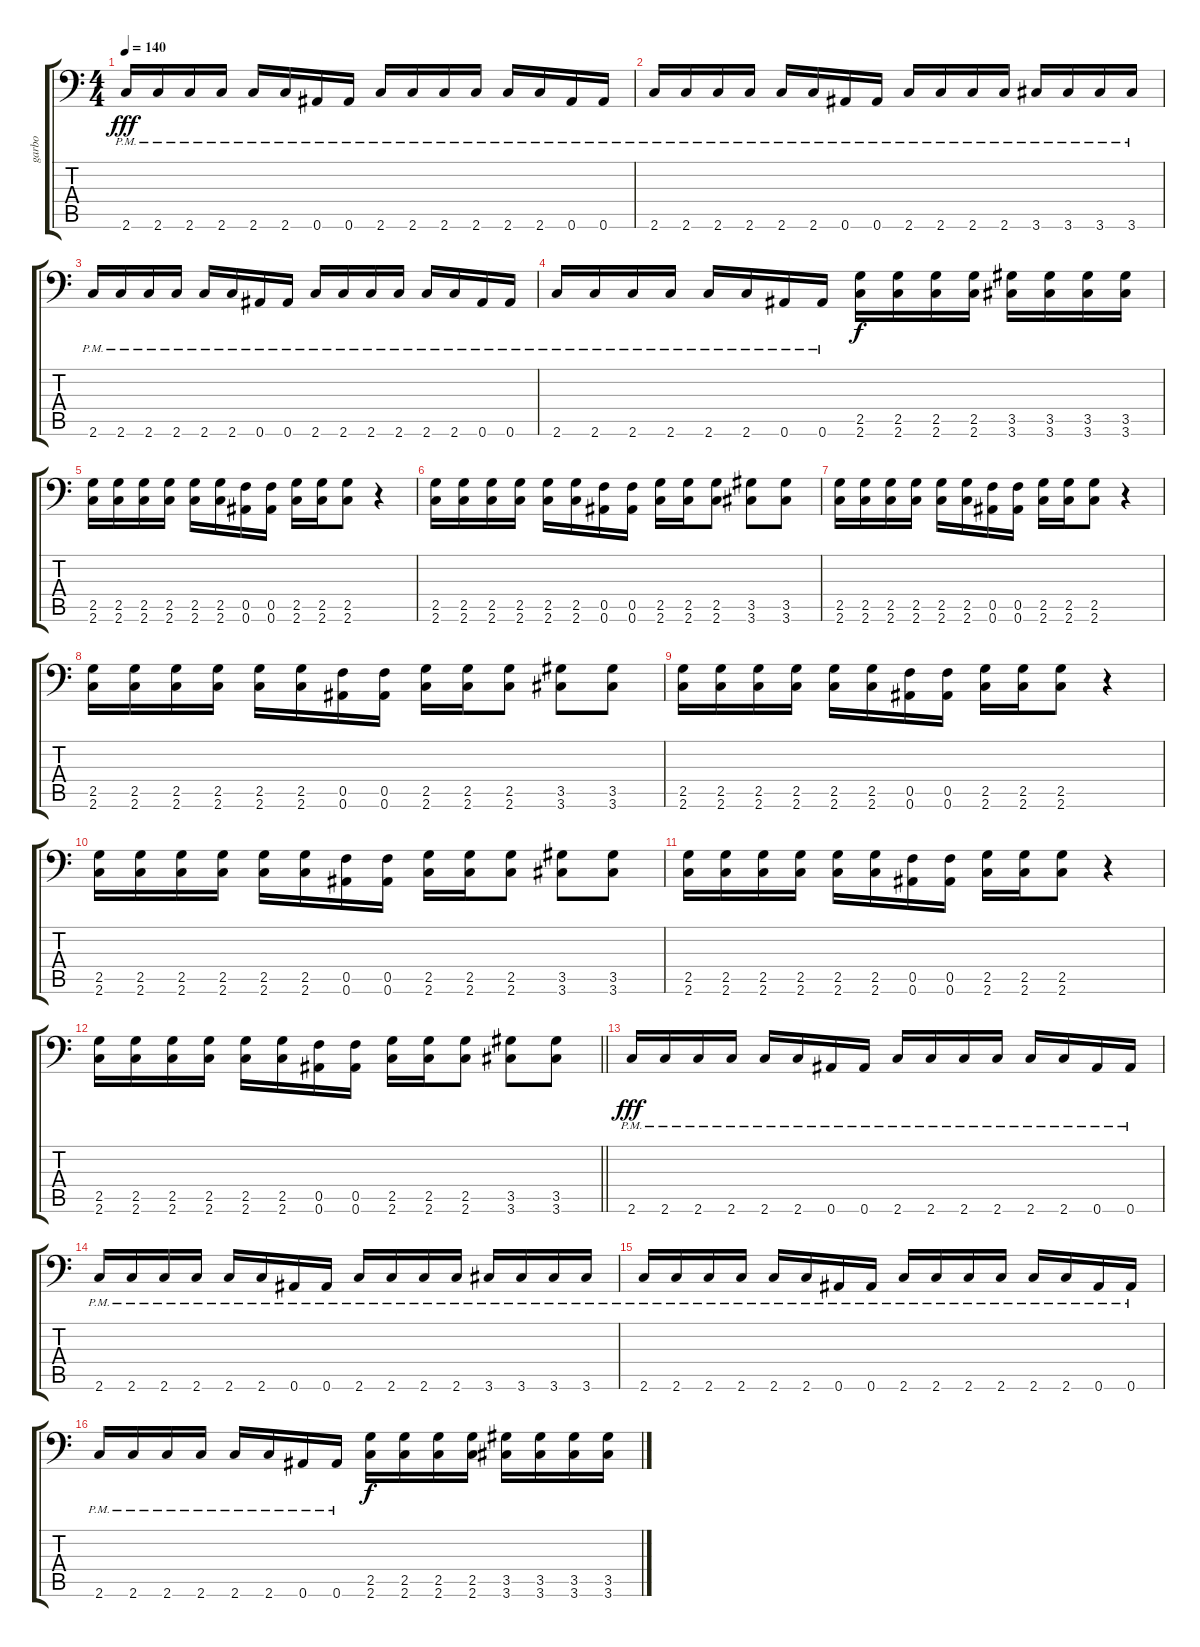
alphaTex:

\track ("garbo" "garbo") {instrument overdrivenguitar}
\staff {score tabs}
\tuning (C4 G3 Eb3 Bb2 F2 Bb1) {hide}
\ts (4 4)
\tempo 140
\clef f4
\ks c
2.6{pm}.16{dy fff} 2.6{pm}.16 2.6{pm}.16 2.6{pm}.16 2.6{pm}.16 2.6{pm}.16 0.6{pm}.16 0.6{pm}.16 2.6{pm}.16 2.6{pm}.16 2.6{pm}.16 2.6{pm}.16 2.6{pm}.16 2.6{pm}.16 0.6{pm}.16 0.6{pm}.16 |
2.6{pm}.16 2.6{pm}.16 2.6{pm}.16 2.6{pm}.16 2.6{pm}.16 2.6{pm}.16 0.6{pm}.16 0.6{pm}.16 2.6{pm}.16 2.6{pm}.16 2.6{pm}.16 2.6{pm}.16 3.6{pm}.16 3.6{pm}.16 3.6{pm}.16 3.6{pm}.16 |
2.6{pm}.16 2.6{pm}.16 2.6{pm}.16 2.6{pm}.16 2.6{pm}.16 2.6{pm}.16 0.6{pm}.16 0.6{pm}.16 2.6{pm}.16 2.6{pm}.16 2.6{pm}.16 2.6{pm}.16 2.6{pm}.16 2.6{pm}.16 0.6{pm}.16 0.6{pm}.16 |
2.6{pm}.16 2.6{pm}.16 2.6{pm}.16 2.6{pm}.16 2.6{pm}.16 2.6{pm}.16 0.6{pm}.16 0.6{pm}.16 (2.5 2.6).16{dy f} (2.5 2.6).16 (2.5 2.6).16 (2.5 2.6).16 (3.5 3.6).16 (3.5 3.6).16 (3.5 3.6).16 (3.5 3.6).16 |
(2.5 2.6).16 (2.5 2.6).16 (2.5 2.6).16 (2.5 2.6).16 (2.5 2.6).16 (2.5 2.6).16 (0.5 0.6).16 (0.5 0.6).16 (2.5 2.6).16 (2.5 2.6).16 (2.5 2.6).8 r.4 |
(2.5 2.6).16 (2.5 2.6).16 (2.5 2.6).16 (2.5 2.6).16 (2.5 2.6).16 (2.5 2.6).16 (0.5 0.6).16 (0.5 0.6).16 (2.5 2.6).16 (2.5 2.6).16 (2.5 2.6).8 (3.5 3.6).8 (3.5 3.6).8 |
(2.5 2.6).16 (2.5 2.6).16 (2.5 2.6).16 (2.5 2.6).16 (2.5 2.6).16 (2.5 2.6).16 (0.5 0.6).16 (0.5 0.6).16 (2.5 2.6).16 (2.5 2.6).16 (2.5 2.6).8 r.4 |
(2.5 2.6).16 (2.5 2.6).16 (2.5 2.6).16 (2.5 2.6).16 (2.5 2.6).16 (2.5 2.6).16 (0.5 0.6).16 (0.5 0.6).16 (2.5 2.6).16 (2.5 2.6).16 (2.5 2.6).8 (3.5 3.6).8 (3.5 3.6).8 |
(2.5 2.6).16 (2.5 2.6).16 (2.5 2.6).16 (2.5 2.6).16 (2.5 2.6).16 (2.5 2.6).16 (0.5 0.6).16 (0.5 0.6).16 (2.5 2.6).16 (2.5 2.6).16 (2.5 2.6).8 r.4 |
(2.5 2.6).16 (2.5 2.6).16 (2.5 2.6).16 (2.5 2.6).16 (2.5 2.6).16 (2.5 2.6).16 (0.5 0.6).16 (0.5 0.6).16 (2.5 2.6).16 (2.5 2.6).16 (2.5 2.6).8 (3.5 3.6).8 (3.5 3.6).8 |
(2.5 2.6).16 (2.5 2.6).16 (2.5 2.6).16 (2.5 2.6).16 (2.5 2.6).16 (2.5 2.6).16 (0.5 0.6).16 (0.5 0.6).16 (2.5 2.6).16 (2.5 2.6).16 (2.5 2.6).8 r.4 |
\barLineRight lightlight
(2.5 2.6).16 (2.5 2.6).16 (2.5 2.6).16 (2.5 2.6).16 (2.5 2.6).16 (2.5 2.6).16 (0.5 0.6).16 (0.5 0.6).16 (2.5 2.6).16 (2.5 2.6).16 (2.5 2.6).8 (3.5 3.6).8 (3.5 3.6).8 |
2.6{pm}.16{dy fff} 2.6{pm}.16 2.6{pm}.16 2.6{pm}.16 2.6{pm}.16 2.6{pm}.16 0.6{pm}.16 0.6{pm}.16 2.6{pm}.16 2.6{pm}.16 2.6{pm}.16 2.6{pm}.16 2.6{pm}.16 2.6{pm}.16 0.6{pm}.16 0.6{pm}.16 |
2.6{pm}.16 2.6{pm}.16 2.6{pm}.16 2.6{pm}.16 2.6{pm}.16 2.6{pm}.16 0.6{pm}.16 0.6{pm}.16 2.6{pm}.16 2.6{pm}.16 2.6{pm}.16 2.6{pm}.16 3.6{pm}.16 3.6{pm}.16 3.6{pm}.16 3.6{pm}.16 |
2.6{pm}.16 2.6{pm}.16 2.6{pm}.16 2.6{pm}.16 2.6{pm}.16 2.6{pm}.16 0.6{pm}.16 0.6{pm}.16 2.6{pm}.16 2.6{pm}.16 2.6{pm}.16 2.6{pm}.16 2.6{pm}.16 2.6{pm}.16 0.6{pm}.16 0.6{pm}.16 |
2.6{pm}.16 2.6{pm}.16 2.6{pm}.16 2.6{pm}.16 2.6{pm}.16 2.6{pm}.16 0.6{pm}.16 0.6{pm}.16 (2.5 2.6).16{dy f} (2.5 2.6).16 (2.5 2.6).16 (2.5 2.6).16 (3.5 3.6).16 (3.5 3.6).16 (3.5 3.6).16 (3.5 3.6).16
